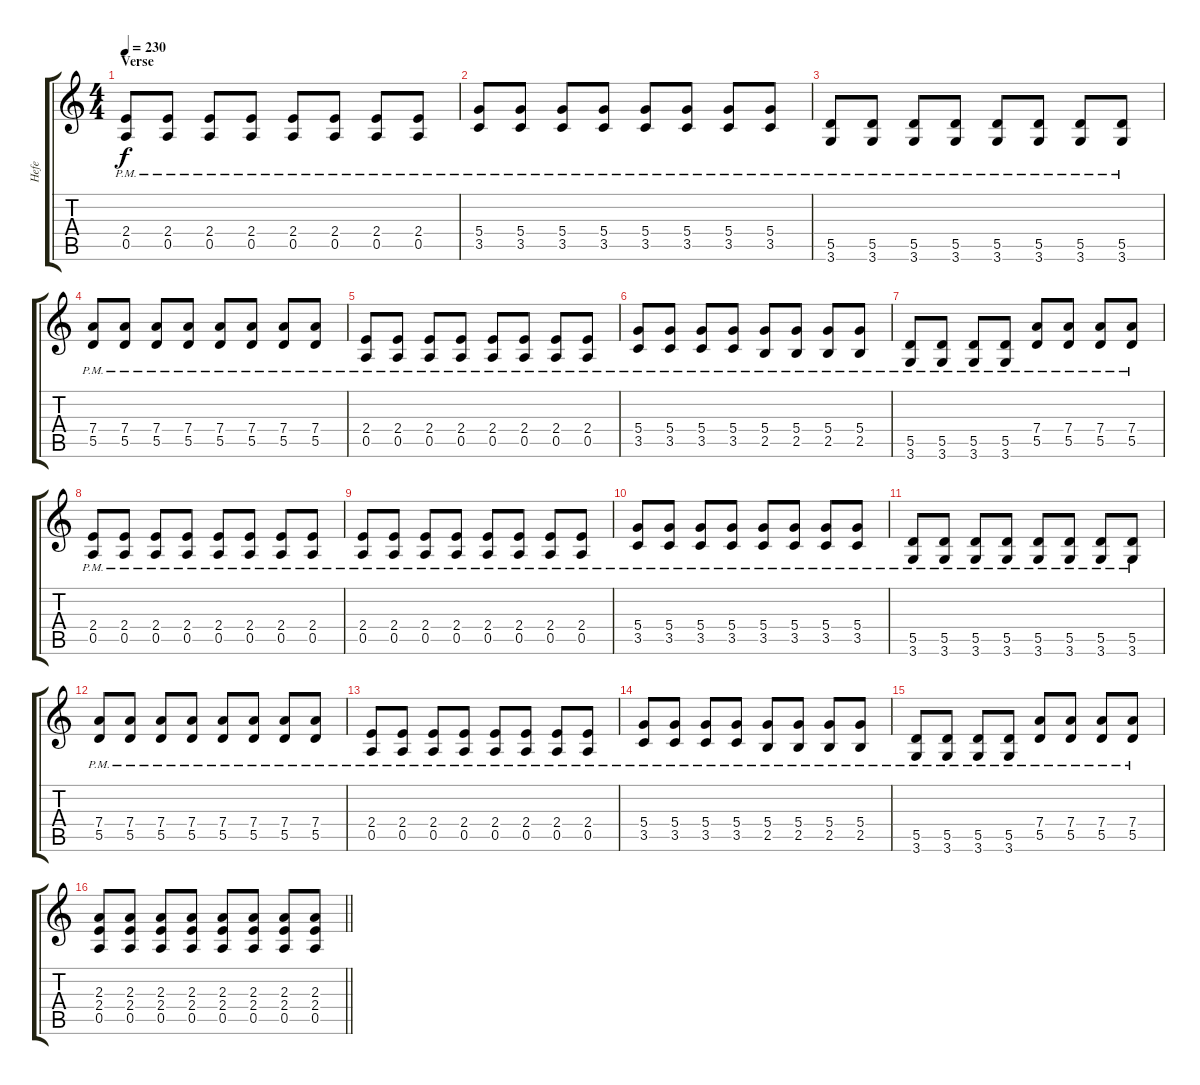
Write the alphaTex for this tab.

\track ("Hefe" "Hefe") {instrument overdrivenguitar}
\staff {score tabs}
\tuning (E4 B3 G3 D3 A2 E2) {hide}
\ts (4 4)
\section ("" "Verse")
\tempo 230
\clef g2
\ks c
(2.4{pm} 0.5{pm}).8{dy f} (2.4{pm} 0.5{pm}).8 (2.4{pm} 0.5{pm}).8 (2.4{pm} 0.5{pm}).8 (2.4{pm} 0.5{pm}).8 (2.4{pm} 0.5{pm}).8 (2.4{pm} 0.5{pm}).8 (2.4{pm} 0.5{pm}).8 |
(5.4{pm} 3.5{pm}).8 (5.4{pm} 3.5{pm}).8 (5.4{pm} 3.5{pm}).8 (5.4{pm} 3.5{pm}).8 (5.4{pm} 3.5{pm}).8 (5.4{pm} 3.5{pm}).8 (5.4{pm} 3.5{pm}).8 (5.4{pm} 3.5{pm}).8 |
(5.5{pm} 3.6{pm}).8 (5.5{pm} 3.6{pm}).8 (5.5{pm} 3.6{pm}).8 (5.5{pm} 3.6{pm}).8 (5.5{pm} 3.6{pm}).8 (5.5{pm} 3.6{pm}).8 (5.5{pm} 3.6{pm}).8 (5.5{pm} 3.6{pm}).8 |
(7.4{pm} 5.5{pm}).8 (7.4{pm} 5.5{pm}).8 (7.4{pm} 5.5{pm}).8 (7.4{pm} 5.5{pm}).8 (7.4{pm} 5.5{pm}).8 (7.4{pm} 5.5{pm}).8 (7.4{pm} 5.5{pm}).8 (7.4{pm} 5.5{pm}).8 |
(2.4{pm} 0.5{pm}).8 (2.4{pm} 0.5{pm}).8 (2.4{pm} 0.5{pm}).8 (2.4{pm} 0.5{pm}).8 (2.4{pm} 0.5{pm}).8 (2.4{pm} 0.5{pm}).8 (2.4{pm} 0.5{pm}).8 (2.4{pm} 0.5{pm}).8 |
(5.4{pm} 3.5{pm}).8 (5.4{pm} 3.5{pm}).8 (5.4{pm} 3.5{pm}).8 (5.4{pm} 3.5{pm}).8 (5.4{pm} 2.5{pm}).8 (5.4{pm} 2.5{pm}).8 (5.4{pm} 2.5{pm}).8 (5.4{pm} 2.5{pm}).8 |
(5.5{pm} 3.6{pm}).8 (5.5{pm} 3.6{pm}).8 (5.5{pm} 3.6{pm}).8 (5.5{pm} 3.6{pm}).8 (7.4{pm} 5.5{pm}).8 (7.4{pm} 5.5{pm}).8 (7.4{pm} 5.5{pm}).8 (7.4{pm} 5.5{pm}).8 |
(2.4{pm} 0.5{pm}).8 (2.4{pm} 0.5{pm}).8 (2.4{pm} 0.5{pm}).8 (2.4{pm} 0.5{pm}).8 (2.4{pm} 0.5{pm}).8 (2.4{pm} 0.5{pm}).8 (2.4{pm} 0.5{pm}).8 (2.4{pm} 0.5{pm}).8 |
(2.4{pm} 0.5{pm}).8 (2.4{pm} 0.5{pm}).8 (2.4{pm} 0.5{pm}).8 (2.4{pm} 0.5{pm}).8 (2.4{pm} 0.5{pm}).8 (2.4{pm} 0.5{pm}).8 (2.4{pm} 0.5{pm}).8 (2.4{pm} 0.5{pm}).8 |
(5.4{pm} 3.5{pm}).8 (5.4{pm} 3.5{pm}).8 (5.4{pm} 3.5{pm}).8 (5.4{pm} 3.5{pm}).8 (5.4{pm} 3.5{pm}).8 (5.4{pm} 3.5{pm}).8 (5.4{pm} 3.5{pm}).8 (5.4{pm} 3.5{pm}).8 |
(5.5{pm} 3.6{pm}).8 (5.5{pm} 3.6{pm}).8 (5.5{pm} 3.6{pm}).8 (5.5{pm} 3.6{pm}).8 (5.5{pm} 3.6{pm}).8 (5.5{pm} 3.6{pm}).8 (5.5{pm} 3.6{pm}).8 (5.5{pm} 3.6{pm}).8 |
(7.4{pm} 5.5{pm}).8 (7.4{pm} 5.5{pm}).8 (7.4{pm} 5.5{pm}).8 (7.4{pm} 5.5{pm}).8 (7.4{pm} 5.5{pm}).8 (7.4{pm} 5.5{pm}).8 (7.4{pm} 5.5{pm}).8 (7.4{pm} 5.5{pm}).8 |
(2.4{pm} 0.5{pm}).8 (2.4{pm} 0.5{pm}).8 (2.4{pm} 0.5{pm}).8 (2.4{pm} 0.5{pm}).8 (2.4{pm} 0.5{pm}).8 (2.4{pm} 0.5{pm}).8 (2.4{pm} 0.5{pm}).8 (2.4{pm} 0.5{pm}).8 |
(5.4{pm} 3.5{pm}).8 (5.4{pm} 3.5{pm}).8 (5.4{pm} 3.5{pm}).8 (5.4{pm} 3.5{pm}).8 (5.4{pm} 2.5{pm}).8 (5.4{pm} 2.5{pm}).8 (5.4{pm} 2.5{pm}).8 (5.4{pm} 2.5{pm}).8 |
(5.5{pm} 3.6{pm}).8 (5.5{pm} 3.6{pm}).8 (5.5{pm} 3.6{pm}).8 (5.5{pm} 3.6{pm}).8 (7.4{pm} 5.5{pm}).8 (7.4{pm} 5.5{pm}).8 (7.4{pm} 5.5{pm}).8 (7.4{pm} 5.5{pm}).8 |
\barLineRight lightlight
(2.3 2.4 0.5).8 (2.3 2.4 0.5).8 (2.3 2.4 0.5).8 (2.3 2.4 0.5).8 (2.3 2.4 0.5).8 (2.3 2.4 0.5).8 (2.3 2.4 0.5).8 (2.3 2.4 0.5).8
